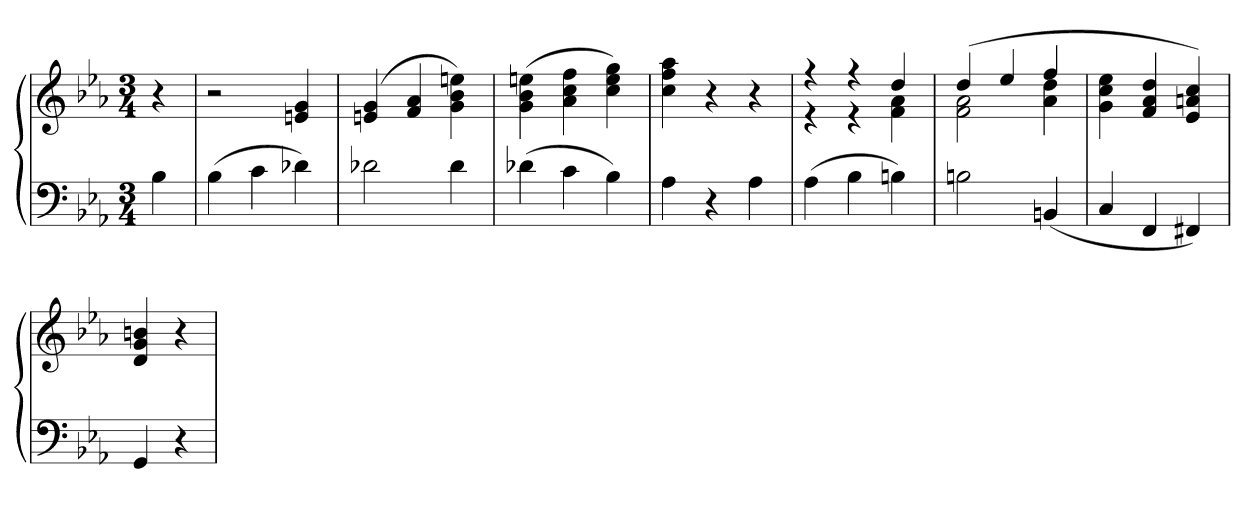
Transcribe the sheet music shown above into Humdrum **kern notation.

**kern	**kern
*part1	*part1
*staff2	*staff1
*clefF4	*clefG2
*k[b-e-a-]	*k[b-e-a-]
*c:	*c:
*M3/4	*M3/4
=	=
4B-	4r
=	=
(4B-	2r
4c	.
4d-X)	4en 4g
=	=
2d-X	(4en 4g
.	4f 4a-
4d-	4g 4b- 4een)
=	=
(4d-X	(4g 4b- 4een
4c	4a- 4cc 4ff
4B-)	4cc 4ee 4gg)
=	=
4A-	4cc 4ff 4aa-
4r	4r
4A-	4r
=	=
*	*^
(4A-	4r	4r
4B-	4r	4r
4Bn)	4dd	4f 4a-
=	=	=
2Bn	(4dd	2f 2a-
.	4ee-	.
(4BBn	4ff	4a- 4dd
*	*v	*v
=	=
4C	4g 4cc 4ee-
4FF	4f 4a- 4dd
4FF#X)	4e- 4an 4cc)
=	=
4GG	4d 4g 4bn
4r	4r
=	=
*-	*-
